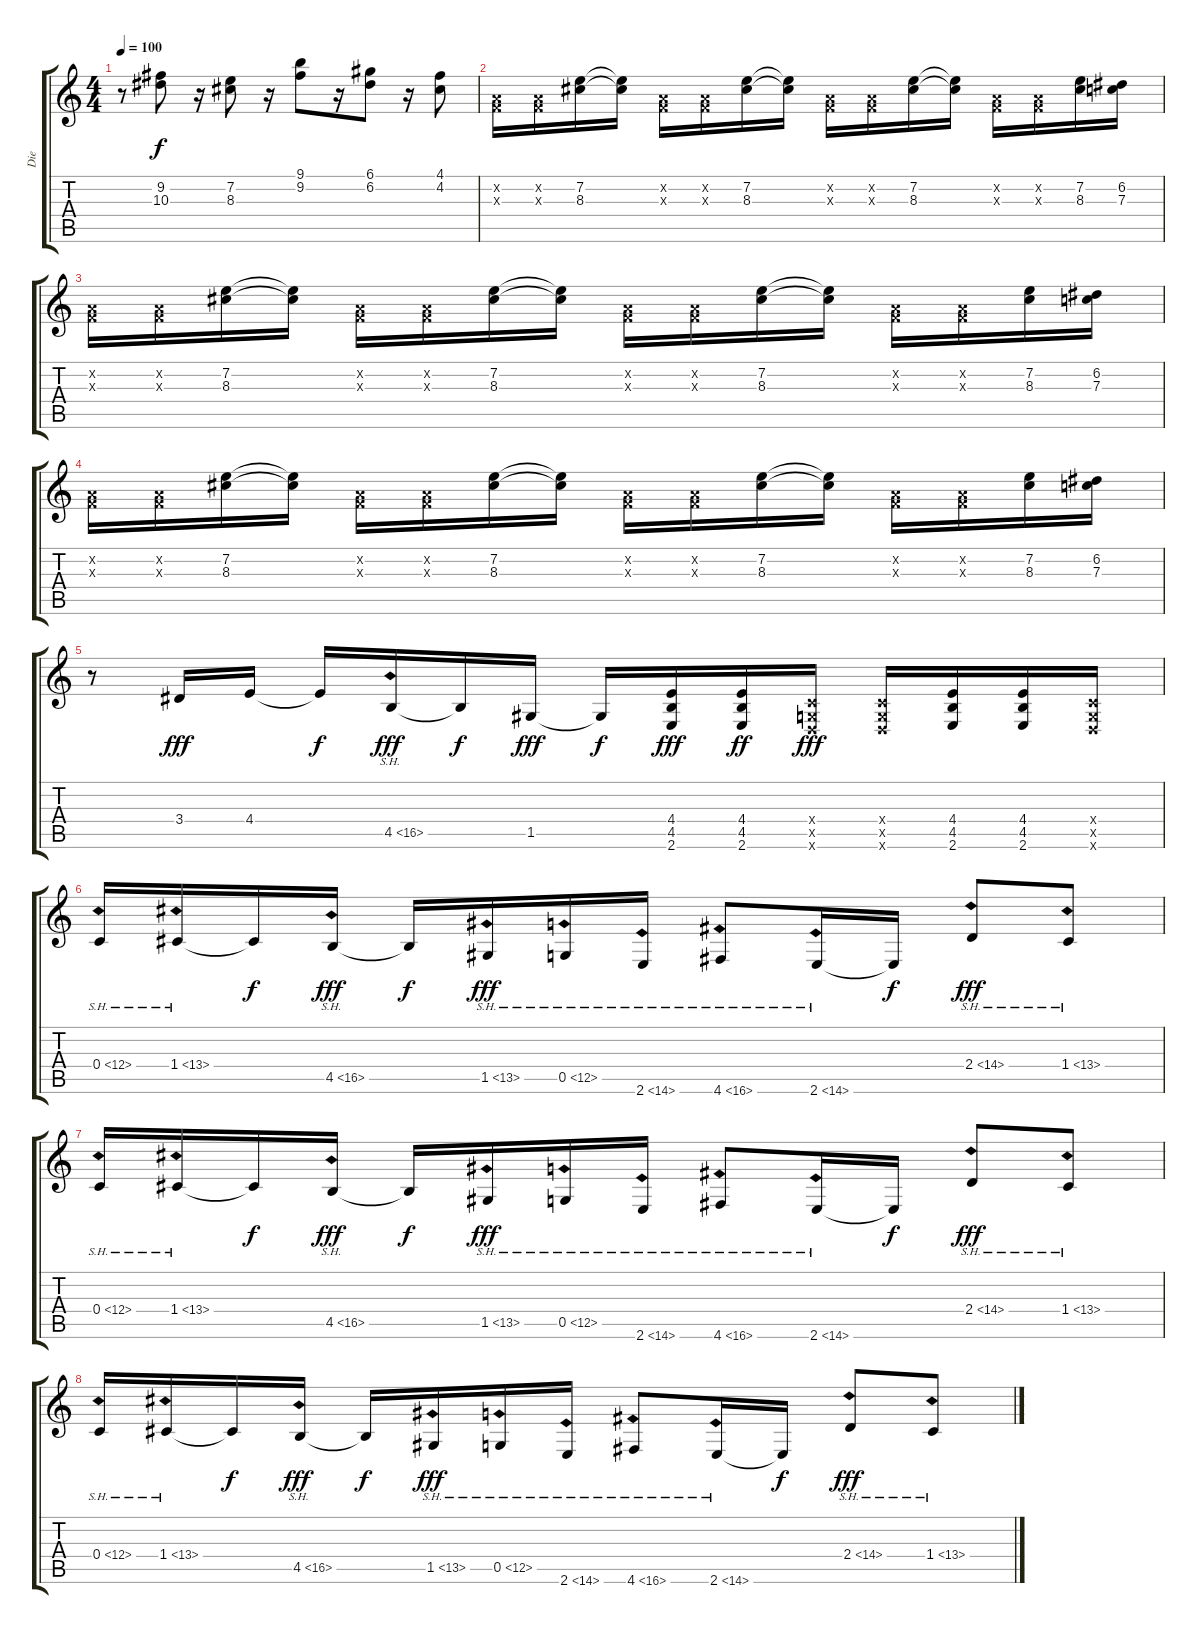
\track ("Die" "Die") {instrument distortionguitar}
\staff {score tabs}
\tuning (D4 A3 F3 C3 G2 D2) {hide}
\ts (4 4)
\tempo 100
\clef g2
\ks c
r.8{dy f} (9.2 10.3).8 r.16 (7.2 8.3).8 r.16 (9.1 9.2).8 r.16 (6.1 6.2).8 r.16 (4.1 4.2).8 |
(0.2{x} 0.3{x}).16 (0.2{x} 0.3{x}).16 (7.2 8.3).16 (7.2{t} 8.3{t}).16 (0.2{x} 0.3{x}).16 (0.2{x} 0.3{x}).16 (7.2 8.3).16 (7.2{t} 8.3{t}).16 (0.2{x} 0.3{x}).16 (0.2{x} 0.3{x}).16 (7.2 8.3).16 (7.2{t} 8.3{t}).16 (0.2{x} 0.3{x}).16 (0.2{x} 0.3{x}).16 (7.2 8.3).16 (6.2 7.3).16 |
(0.2{x} 0.3{x}).16 (0.2{x} 0.3{x}).16 (7.2 8.3).16 (7.2{t} 8.3{t}).16 (0.2{x} 0.3{x}).16 (0.2{x} 0.3{x}).16 (7.2 8.3).16 (7.2{t} 8.3{t}).16 (0.2{x} 0.3{x}).16 (0.2{x} 0.3{x}).16 (7.2 8.3).16 (7.2{t} 8.3{t}).16 (0.2{x} 0.3{x}).16 (0.2{x} 0.3{x}).16 (7.2 8.3).16 (6.2 7.3).16 |
(0.2{x} 0.3{x}).16 (0.2{x} 0.3{x}).16 (7.2 8.3).16 (7.2{t} 8.3{t}).16 (0.2{x} 0.3{x}).16 (0.2{x} 0.3{x}).16 (7.2 8.3).16 (7.2{t} 8.3{t}).16 (0.2{x} 0.3{x}).16 (0.2{x} 0.3{x}).16 (7.2 8.3).16 (7.2{t} 8.3{t}).16 (0.2{x} 0.3{x}).16 (0.2{x} 0.3{x}).16 (7.2 8.3).16 (6.2 7.3).16 |
r.8{volume 13} 3.4.16{dy fff} 4.4.16 4.4{t}.16{dy f} 4.5{sh 12}.16{dy fff} 4.5{t}.16{dy f} 1.5.16{dy fff} 1.5{t}.16{dy f} (4.4 4.5 2.6).16{dy fff} (4.4 4.5 2.6).16{dy ff} (0.4{x} 0.5{x} 0.6{x}).16{dy fff} (0.4{x} 0.5{x} 0.6{x}).16 (4.4 4.5 2.6).16 (4.4 4.5 2.6).16 (0.4{x} 0.5{x} 0.6{x}).16 |
0.4{sh 12}.16 1.4{sh 12}.16 1.4{t}.16{dy f} 4.5{sh 12}.16{dy fff} 4.5{t}.16{dy f} 1.5{sh 12}.16{dy fff} 0.5{sh 12}.16 2.6{sh 12}.16 4.6{sh 12}.8 2.6{sh 12}.16 2.6{t}.16{dy f} 2.4{sh 12}.8{dy fff} 1.4{sh 12}.8 |
0.4{sh 12}.16 1.4{sh 12}.16 1.4{t}.16{dy f} 4.5{sh 12}.16{dy fff} 4.5{t}.16{dy f} 1.5{sh 12}.16{dy fff} 0.5{sh 12}.16 2.6{sh 12}.16 4.6{sh 12}.8 2.6{sh 12}.16 2.6{t}.16{dy f} 2.4{sh 12}.8{dy fff} 1.4{sh 12}.8 |
0.4{sh 12}.16 1.4{sh 12}.16 1.4{t}.16{dy f} 4.5{sh 12}.16{dy fff} 4.5{t}.16{dy f} 1.5{sh 12}.16{dy fff} 0.5{sh 12}.16 2.6{sh 12}.16 4.6{sh 12}.8 2.6{sh 12}.16 2.6{t}.16{dy f} 2.4{sh 12}.8{dy fff} 1.4{sh 12}.8
